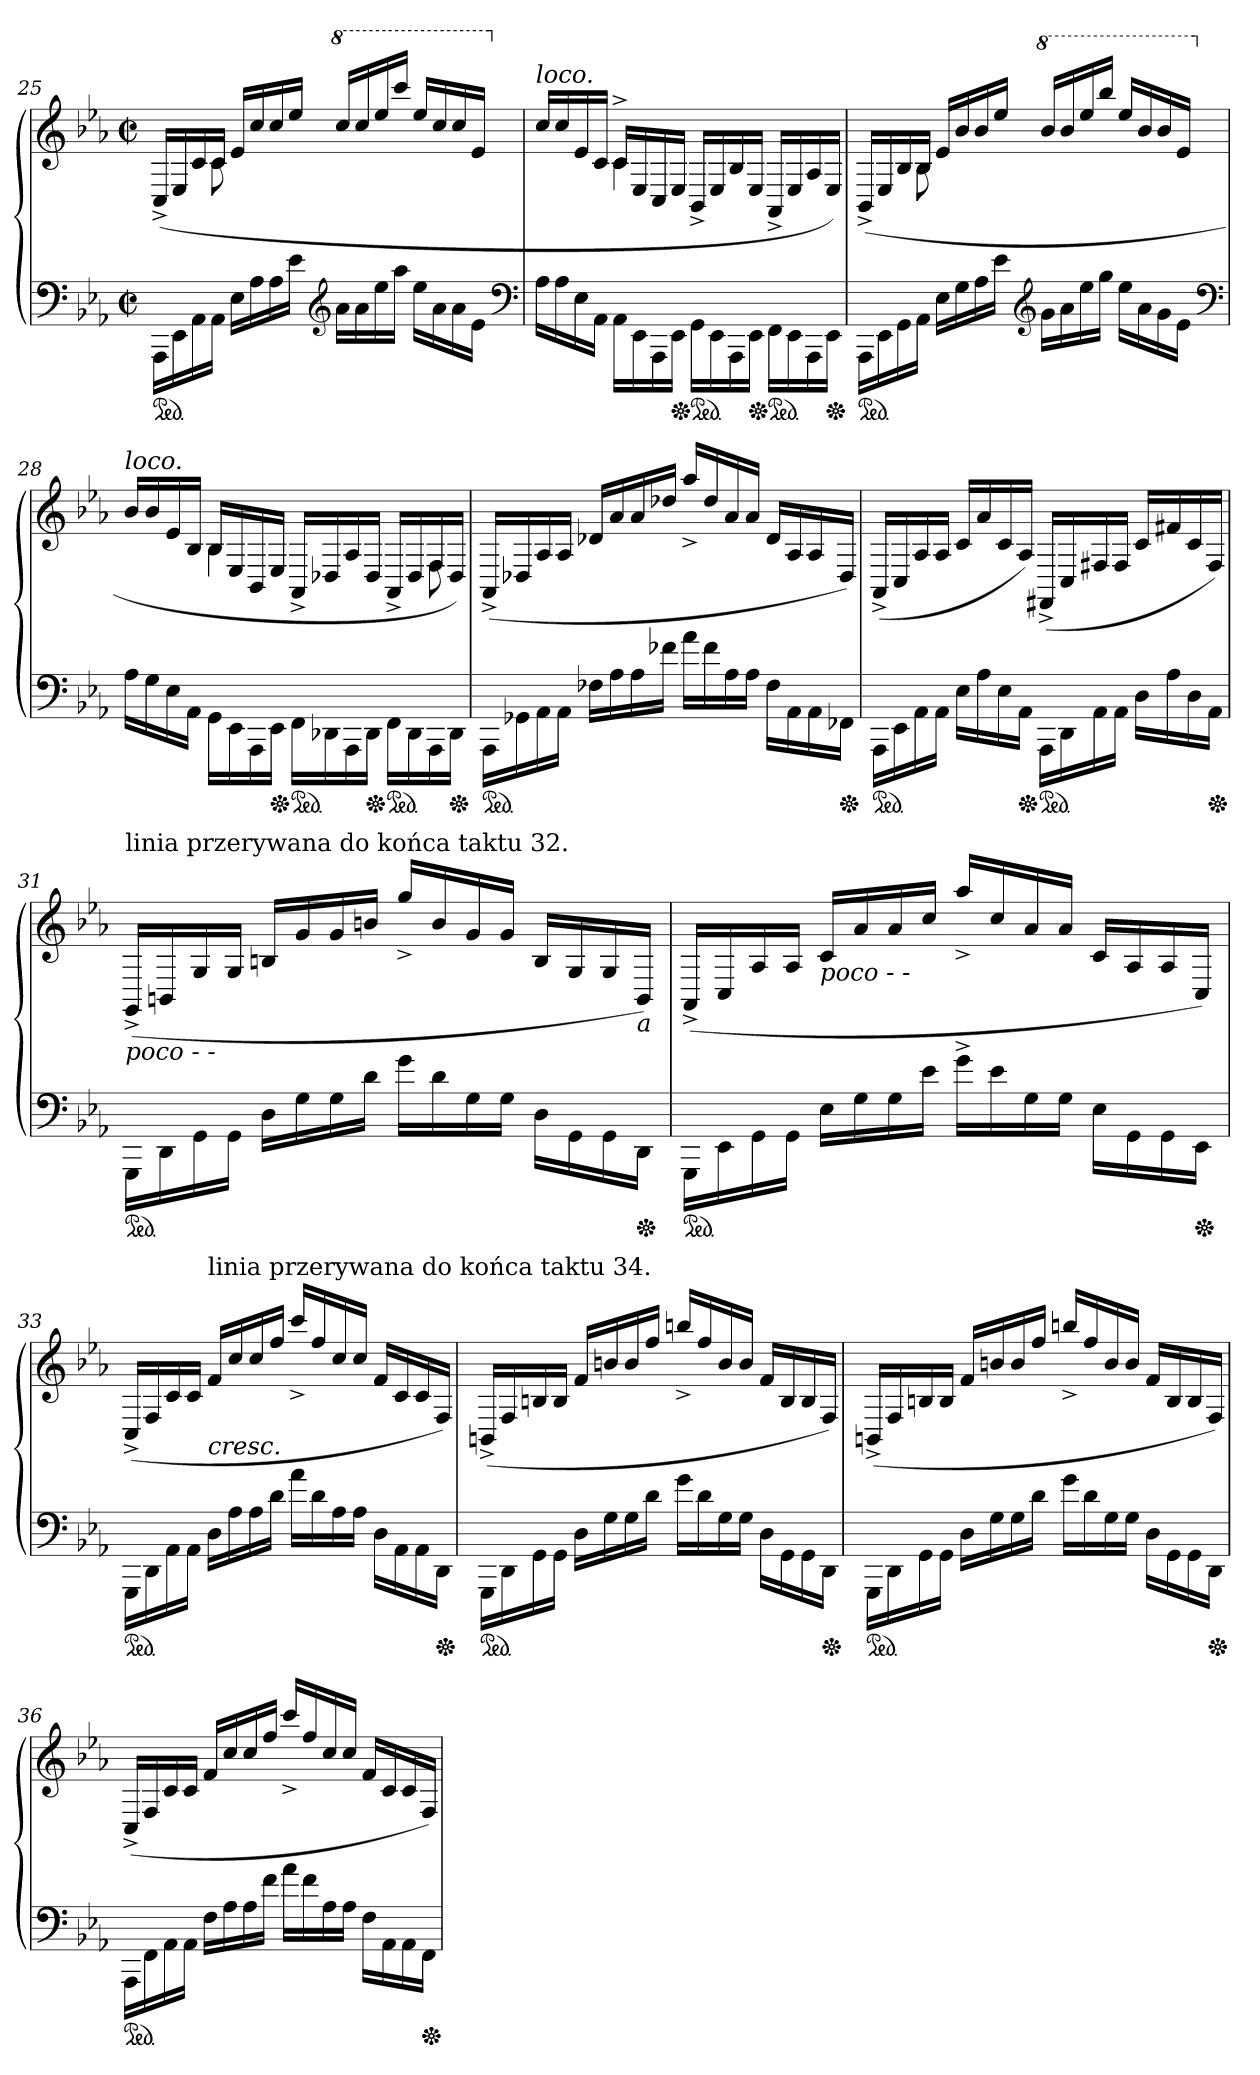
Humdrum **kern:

**kern	**kern
*part1	*part1
*staff2	*staff1
*clefF4	*clefG2
*k[b-e-a-]	*k[b-e-a-]
*M2/2	*M2/2
*met(c|)	*met(c|)
=25	=25
*	*^
*ped	*	*
16AAA-\LL	(>16C^</LL	8.ryy
16EE-\	16E-/	.
16AA-\	16c/	.
16AA-\JJ	16c/JJ	8c\
16E-\LL	16e-/LL	.
16A-	16cc	8.ryy
16A-	16cc	.
16e-\JJ	16ee-JJ	.
*clefG2	*	*
*	*8va	*
16a-\LL	16ccc/LL	2ryy
16a-	16ccc	.
16ee-	16eee-	.
16aa-JJ	16ccccJJ	.
16ee-\LL	16eee-/LL	.
16a-	16ccc	.
16a-	16ccc	.
16e-JJ	16ee-JJ	.
*clefF4	*	*
=26	=26	=26
*	*X8va	*
!	!LO:TX:a:i:t=loco.	!
16A-\LL	16cc/LL	4ryy
16A-	16cc	.
16E-	16e-	.
16AA-JJ	16cJJ	.
16AA-\LL	16c^</LL	4c
16EE-\	16E-/	.
16AAA-\	16C/	.
*Xped	*	*
16EE-\JJ	16E-/JJ	.
*ped	*	*
16GG\LL	16BB-^>/LL	4ryy
16EE-\	16E-/	.
16AAA-\	16B-/	.
*Xped	*	*
16EE-\JJ	16E-/JJ	.
*ped	*	*
16FF\LL	16AA-^>/LL	4ryy
16EE-\	16E-/	.
16AAA-\	16A-/	.
*Xped	*	*
16EE-\JJ	16E-/JJ)	.
=27	=27	=27
*ped	*	*
16AAA-\LL	(>16BB-^</LL	8.ryy
16EE-\	16E-/	.
16GG\	16B-/	.
16AA-\JJ	16B-/JJ	8B-\
16E-\LL	16e-/LL	.
16G	16b-	2ryy
16A-	16b-	.
16e-JJ	16ee-JJ	.
*clefG2	*	*
*	*8va	*
16g\LL	16bb-/LL	.
16a-	16bb-	.
16ee-	16eee-	.
16ggJJ	16bbb-JJ	.
16ee-\LL	16eee-/LL	.
16a-	16bb-	8.ryy
16g	16bb-	.
16e-JJ	16ee-JJ	.
*clefF4	*	*
=28	=28	=28
*	*X8va	*
!	!LO:TX:a:i:t=loco.	!
16A-\LL	16b-/LL	4ryy
16G	16b-	.
16E-	16e-	.
16AA-JJ	16B-JJ	.
16GG\LL	16B-/LL	4B-\
16EE-\	16E-/	.
16AAA-\	16BB-/	.
*Xped	*	*
16EE-\JJ	16E-/JJ	.
*ped	*	*
16FF\LL	16AA-^>/LL	8ryy
16DD-X\	16D-X/	.
16AAA-\	16A-/	4ryy
*Xped	*	*
16DD-\JJ	16D-/JJ	.
*ped	*	*
16FF\LL	16AA-^>/LL	.
16DD-\	16D-/	.
16AAA-\	16F/	8F\
*Xped	*	*
16DD-\JJ	16D-/JJ)	.
*	*v	*v
=29	=29
*ped	*
16AAA-\LL	(>16AA-^>/LL
16GG-X	16D-X
16AA-\	16A-/
16AA-\JJ	16A-/JJ
16F-X\LL	16d-X/LL
16A-	16a-
16A-	16a-
16f-XJJ	16dd-XJJ
16a-\LL	16aa-^</LL
16f-\	16dd-/
16A-	16a-
16A-JJ	16a-JJ
16F-\LL	16d-/LL
16AA-\	16A-/
16AA-\	16A-/
*Xped	*
16FF-X\JJ	16D-/JJ)
=30	=30
*ped	*
16AAA-\LL	(>16AA-^>/LL
16EE-\	16C/
16AA-\	16A-/
16AA-\JJ	16A-/JJ
16E-\LL	16c/LL
16A-	16a-/
16E-	16c/
*Xped	*
16AA-JJ	16A-/JJ)
*ped	*
16AAA-\LL	(>16FF#X^>LL
16DD\	16C/
16AA-	16F#X
16AA-\JJ	16F#/JJ
16D\LL	16c/LL
16A-	16f#X/
16D	16c/
*Xped	*
16AA-JJ	16F#/JJ)
=31	=31
!	!LO:TX:b:i:t=poco - -
!	!LO:TX:a:t=linia przerywana do końca taktu 32.
*ped	*
16GGG\LL	(>16GG^>/LL
16DD\	16BBn/
16GG\	16G/
16GG\JJ	16G/JJ
16D\LL	16Bn/LL
16G	16g/
16G	16g/
16dJJ	16bn/JJ
16g\LL	16gg^</LL
16d	16b/
16G	16g/
16GJJ	16g/JJ
16D\LL	16B/LL
16GG	16G/
16GG\	16G/
!	!LO:TX:b:i:t=a
*Xped	*
16DDJJ	16BB/JJ)
=32	=32
*ped	*
16GGG\LL	(>16AA-^>/LL
16EE-\	16C/
16GG\	16A-/
16GG\JJ	16A-/JJ
!	!LO:TX:b:i:t=poco - -
16E-\LL	16c/LL
16G	16a-
16G	16a-
16e-\JJ	16cc/JJ
16g^>\LL	16aa-^</LL
16e-\	16cc/
16G	16a-
16GJJ	16a-JJ
16E-\LL	16c/LL
16GG\	16A-/
16GG\	16A-/
*Xped	*
16EE-\JJ	16C/JJ)
=33	=33
*ped	*
16GGG\LL	(>16C^</LL
16DD\	16F/
16AA-\	16c/
16AA-\JJ	16c/JJ
!	!LO:TX:c:i:t=cresc.
!	!LO:TX:a:t=linia przerywana do końca taktu 34.
16D\LL	16f/LL
16A-	16cc
16A-	16cc
16d\JJ	16ff/JJ
16a-\LL	16ccc^</LL
16d\	16ff/
16A-	16cc
16A-JJ	16ccJJ
16D\LL	16f/LL
16AA-	16c
16AA-	16c
*Xped	*
16DD\JJ	16F/JJ)
=34	=34
*ped	*
16GGG\LL	(>16BBn^</LL
16DD\	16F/
16GG\	16Bn/
16GG\JJ	16B/JJ
16D\LL	16f/LL
16G	16bn
16G	16b
16dJJ	16ffJJ
16g\LL	16bbn^</LL
16d	16ff
16G	16b
16GJJ	16bJJ
16D\LL	16f/LL
16GG	16B
16GG	16B
*Xped	*
16DD\JJ	16F/JJ)
=35	=35
*ped	*
16GGG\LL	(>16BBn^</LL
16DD\	16F/
16GG\	16Bn/
16GG\JJ	16B/JJ
16D\LL	16f/LL
16G	16bn
16G	16b
16dJJ	16ffJJ
16g\LL	16bbn^</LL
16d	16ff
16G	16b
16GJJ	16bJJ
16D\LL	16f/LL
16GG	16B
16GG	16B
*Xped	*
16DD\JJ	16F/JJ)
=36	=36
*ped	*
16AAA-\LL	(>16C^</LL
16FF\	16F/
16AA-\	16c/
16AA-\JJ	16c/JJ
16F\LL	16f/LL
16A-	16cc
16A-	16cc
16f\JJ	16ff/JJ
16a-\LL	16ccc^</LL
16f\	16ff/
16A-	16cc
16A-JJ	16ccJJ
16F\LL	16f/LL
16AA-	16c
16AA-	16c
*Xped	*
16FF\JJ	16F/JJ)
=	=
*-	*-
